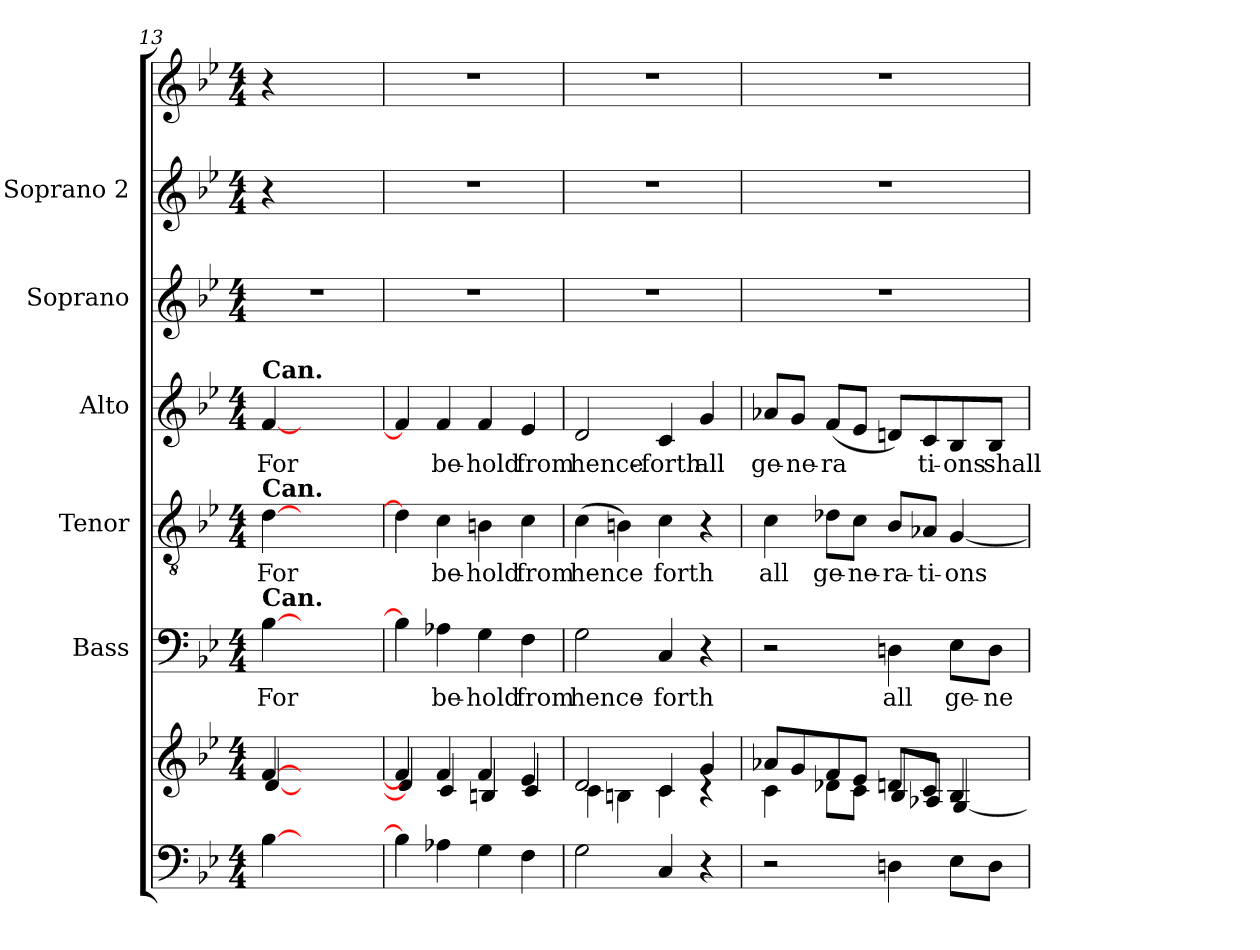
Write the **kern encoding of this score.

**kern	**kern	**kern	**text	**kern	**text	**kern	**text	**kern	**kern	**kern
*part7	*part6	*part5	*part5	*part4	*part4	*part3	*part3	*part2	*part1	*part1
*staff8	*staff7	*staff6	*staff6	*staff5	*staff5	*staff4	*staff4	*staff3	*staff2	*staff1
*	*	*I"Bass	*	*I"Tenor	*	*I"Alto	*	*I"Soprano	*I"Soprano 2	*
*	*	*I'B	*	*I'T	*	*I'A	*	*I'S	*	*
*clefF4	*clefG2	*clefF4	*	*clefGv2	*	*clefG2	*	*clefG2	*clefG2	*clefG2
*k[b-e-]	*k[b-e-]	*k[b-e-]	*	*k[b-e-]	*	*k[b-e-]	*	*k[b-e-]	*k[b-e-]	*k[b-e-]
*B-:	*B-:	*B-:	*	*B-:	*	*B-:	*	*B-:	*B-:	*B-:
*M4/4	*M4/4	*M4/4	*	*M4/4	*	*M4/4	*	*M4/4	*M4/4	*M4/4
=13	=13	=13	=13	=13	=13	=13	=13	=13	=13	=13
*	*^	*	*	*	*	*	*	*	*	*
!	!	!	!	!	!	!	!LO:TX:a:B:t=Can.	!	!	!	!
!	!	!	!	!	!LO:TX:a:B:t=Can.	!	!	!	!	!	!
!	!	!	!LO:TX:a:B:t=Can.	!	!	!	!	!	!	!	!
!	!	!	!	!LO:LY:b	!	!LO:LY:b	!	!LO:LY:b	!	!	!
[4B-\	[4f/	[4d/	[4B-\	For	[4d\	For	[4f/	For	1r	4r	4r
2.ryy	2.ryy	2.ryy	2.ryy	.	2.ryy	.	2.ryy	.	.	2.ryy	2.ryy
=14	=14	=14	=14	=14	=14	=14	=14	=14	=14	=14	=14
4B-\]	4f/]	4d/]	4B-\]	.	4d\]	.	4f/]	.	1r	1r	1r
!	!	!	!	!LO:LY:b	!	!LO:LY:b	!	!LO:LY:b	!	!	!
4A-X\	4f/	4c/	4A-X\	be-	4c\	be-	4f/	be-	.	.	.
!	!	!	!	!LO:LY:b	!	!LO:LY:b	!	!LO:LY:b	!	!	!
4G\	4f/	4Bn/	4G\	-hold	4Bn\	-hold	4f/	-hold	.	.	.
!	!	!	!	!LO:LY:b	!	!LO:LY:b	!	!LO:LY:b	!	!	!
4F\	4e-/	4c/	4F\	from	4c\	from	4e-/	from	.	.	.
!!LO:PB:g=z
=15	=15	=15	=15	=15	=15	=15	=15	=15	=15	=15	=15
!	!	!	!	!LO:LY:b	!	!LO:LY:b	!	!LO:LY:b	!	!	!
2G\	2d/	4c\	2G\	hence-	(>4c\	hence­	2d/	hence-	1r	1r	1r
.	.	4Bn\	.	.	4Bn\)	.	.	.	.	.	.
!	!	!	!	!LO:LY:b	!	!LO:LY:b	!	!LO:LY:b	!	!	!
4C/	4c/	4c\	4C/	-forth	4c\	forth	4c/	-forth	.	.	.
!	!	!	!	!	!	!	!	!LO:LY:b	!	!	!
4r	4g/	4rc	4r	.	4r	.	4g/	all	.	.	.
=16	=16	=16	=16	=16	=16	=16	=16	=16	=16	=16	=16
!	!	!	!	!	!	!LO:LY:b	!	!LO:LY:b	!	!	!
2r	8a-X/L	4c\	2r	.	4c\	all	8a-X/L	ge-	1r	1r	1r
!	!	!	!	!	!	!	!	!LO:LY:b	!	!	!
.	8g/	.	.	.	.	.	8g/J	-ne-	.	.	.
!	!	!	!	!	!	!LO:LY:b	!	!LO:LY:b	!	!	!
.	8f/	8d-X\L	.	.	8d-X\L	ge-	(<8f/L	-ra­	.	.	.
!	!	!	!	!	!	!LO:LY:b	!	!	!	!	!
.	8e-/J	8c\J	.	.	8c\J	-ne-	8e-/J	.	.	.	.
!	!	!	!	!LO:LY:b	!	!LO:LY:b	!	!	!	!	!
4Dn\	8dn/L	8B-/L	4Dn\	all	8B-/L	-ra-	8dn/L)	.	.	.	.
!	!	!	!	!	!	!LO:LY:b	!	!LO:LY:b	!	!	!
.	8c/J	8A-X/J	.	.	8A-X/J	-ti-	8c/	ti-	.	.	.
!	!	!	!	!LO:LY:b	!	!LO:LY:b	!	!LO:LY:b	!	!	!
8E-\L	4B-/	[4G/	8E-\L	ge-	[4G/	-ons	8B-/	-ons	.	.	.
!	!	!	!	!LO:LY:b	!	!	!	!LO:LY:b	!	!	!
8D\J	.	.	8D\J	-ne-	.	.	8B-/J	shall	.	.	.
*	*v	*v	*	*	*	*	*	*	*	*	*
=	=	=	=	=	=	=	=	=	=	=
*-	*-	*-	*-	*-	*-	*-	*-	*-	*-	*-
